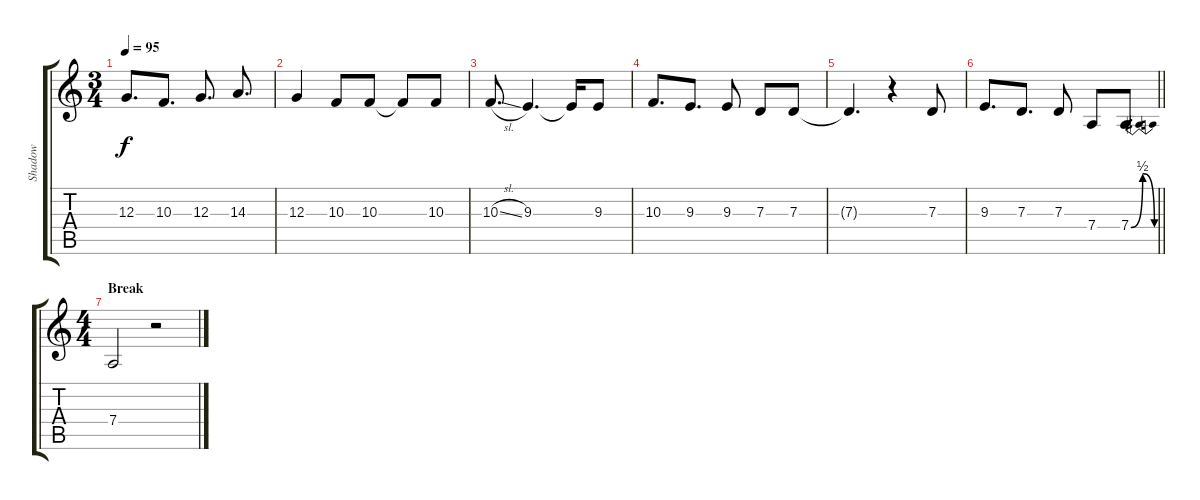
\track ("Shadow" "Shadow") {instrument clarinet}
\staff {score tabs}
\tuning (E4 B3 G3 D3 A2 D2) {hide}
\ts (3 4)
\tempo 95
\clef g2
\ks c
12.3.8{d dy f} 10.3.8{d} 12.3.8{d} 14.3.8{d} |
12.3.4 10.3.8 10.3.8 10.3{t}.8 10.3.8 |
10.3{sl}.8{d} 9.3.4{d} 9.3{t}.16 9.3.8 |
10.3.8{d} 9.3.8{d} 9.3.8 7.3.8 7.3.8 |
7.3{t}.4{d} r.4 7.3.8 |
\barLineRight lightlight
9.3.8{d} 7.3.8{d} 7.3.8 7.4.8 7.4{be (bendrelease 0 0 30 2 50 2 60 0)}.8 |
\ts (4 4)
\section ("" "Break")
7.4.2 r.2
